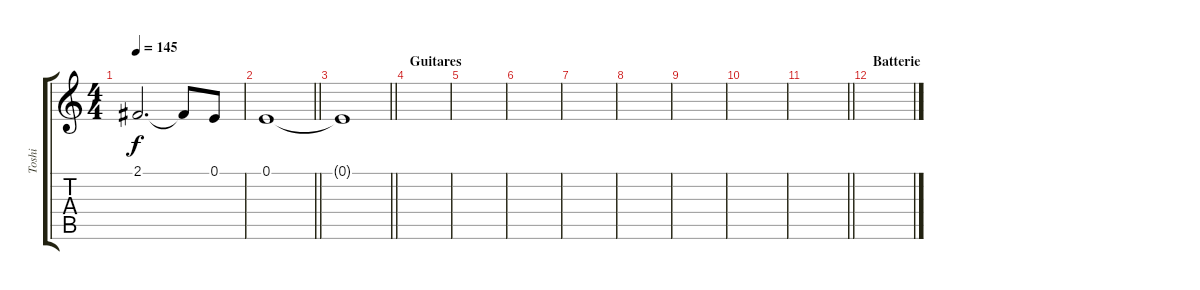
\track ("Toshi" "Toshi") {instrument lead1square}
\staff {score tabs}
\tuning (E4 B3 G3 D3 A2 E2) {hide}
\ts (4 4)
\tempo 145
\clef g2
\ks c
2.1{t}.2{d dy f} 2.1{t}.8 0.1.8 |
\barLineRight lightlight
0.1.1 |
\section ("" "")
\barLineRight lightlight
0.1{t}.1 |
\section ("" "Guitares")
|
|
|
|
|
|
|
\barLineRight lightlight
|
\section ("" "Batterie")
